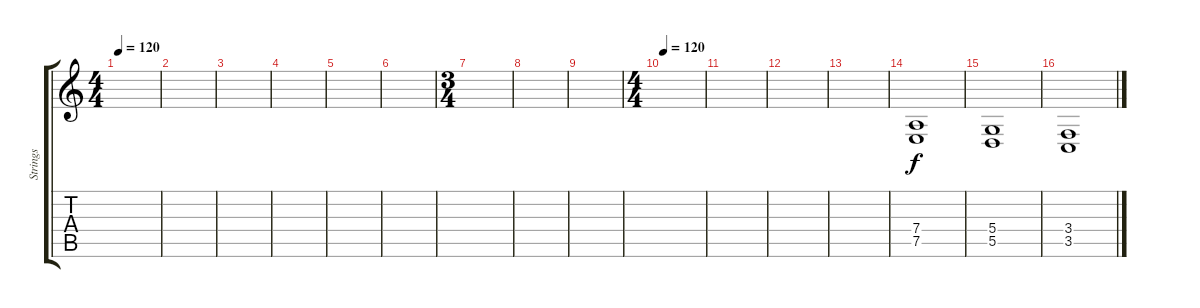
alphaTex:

\track ("Strings" "Strings") {instrument stringensemble2}
\staff {score tabs}
\tuning (E4 B3 G3 D3 A2 E2) {hide}
\ts (4 4)
\tempo 120
\clef g2
\ks c
|
|
|
|
|
|
\ts (3 4)
|
|
|
\ts (4 4)
\tempo 120
|
|
|
|
(7.4 7.5).1 |
(5.4 5.5).1 |
(3.4 3.5).1
